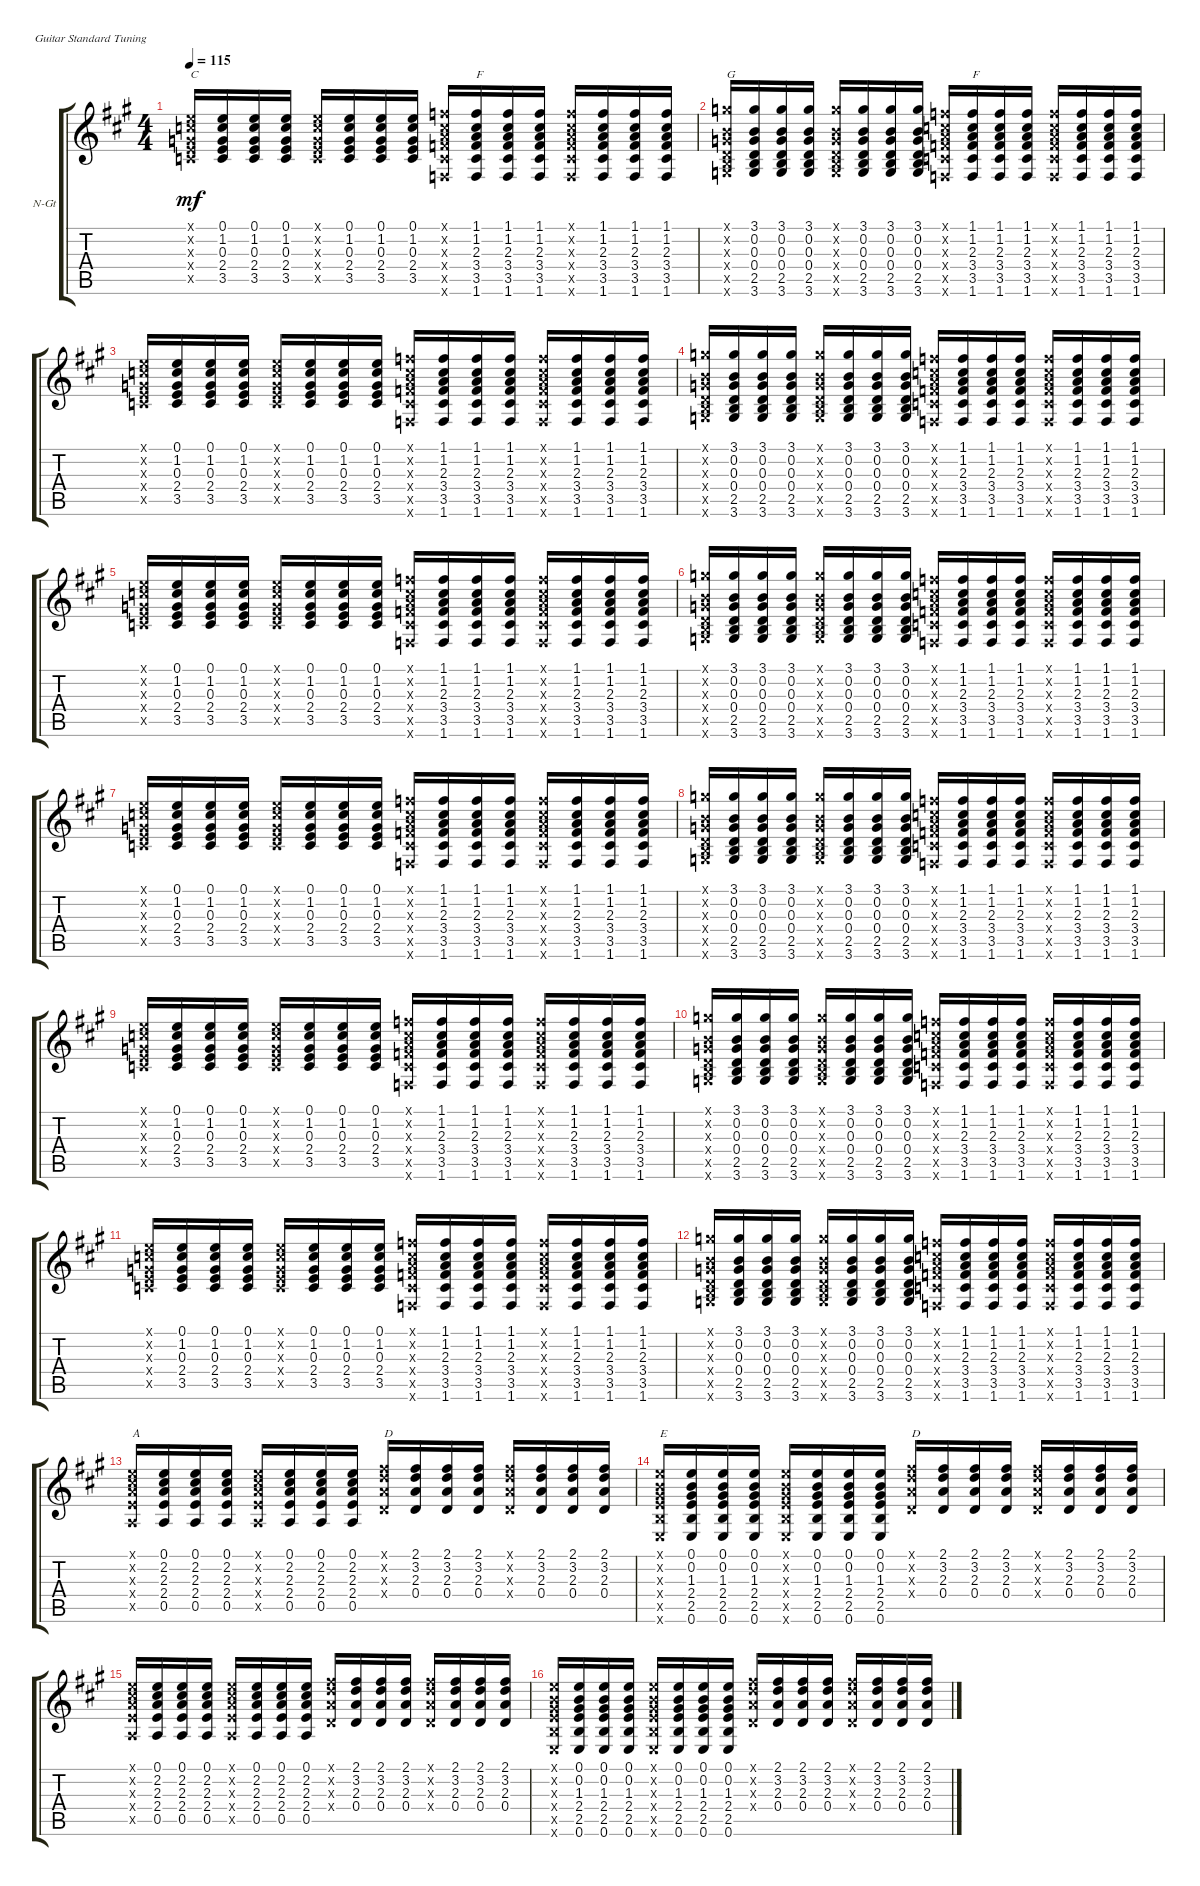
\defaultSystemsLayout 4
\bracketExtendMode groupsimilarinstruments
\firstSystemTrackNameOrientation horizontal
\otherSystemsTrackNameOrientation horizontal
\track ("Guitar 2" "N-Gt") {instrument acousticguitarnylon}
\staff {score tabs}
\tuning (E4 B3 G3 D3 A2 E2)
\ts (4 4)
\tempo 115
\clef g2
\scale
0.487395
\ks a
(0.1{x} 1.2{x} 0.3{x} 2.4{x} 3.5{x}).16{txt "C" dy mf instrument acousticguitarnylon} (0.1 1.2 0.3 2.4 3.5).16 (0.1 1.2 0.3 2.4 3.5).16 (0.1 1.2 0.3 2.4 3.5).16 (0.1{x} 1.2{x} 0.3{x} 2.4{x} 3.5{x}).16 (0.1 1.2 0.3 2.4 3.5).16 (0.1 1.2 0.3 2.4 3.5).16 (0.1 1.2 0.3 2.4 3.5).16 (1.1{x} 1.2{x} 2.3{x} 3.4{x} 3.5{x} 1.6{x}).16 (1.1 1.2 2.3 3.4 3.5 1.6).16{txt "F"} (1.1 1.2 2.3 3.4 3.5 1.6).16 (1.1 1.2 2.3 3.4 3.5 1.6).16 (1.1{x} 1.2{x} 2.3{x} 3.4{x} 3.5{x} 1.6{x}).16 (1.1 1.2 2.3 3.4 3.5 1.6).16 (1.1 1.2 2.3 3.4 3.5 1.6).16 (1.1 1.2 2.3 3.4 3.5 1.6).16 |
(3.1{x} 0.2{x} 0.3{x} 0.4{x} 2.5{x} 3.6{x}).16{txt "G"} (3.1 0.2 0.3 0.4 2.5 3.6).16 (3.1 0.2 0.3 0.4 2.5 3.6).16 (3.1 0.2 0.3 0.4 2.5 3.6).16 (3.1{x} 0.2{x} 0.3{x} 0.4{x} 2.5{x} 3.6{x}).16 (3.1 0.2 0.3 0.4 2.5 3.6).16 (3.1 0.2 0.3 0.4 2.5 3.6).16 (3.1 0.2 0.3 0.4 2.5 3.6).16 (1.1{x} 1.2{x} 2.3{x} 3.4{x} 3.5{x} 1.6{x}).16 (1.1 1.2 2.3 3.4 3.5 1.6).16{txt "F"} (1.1 1.2 2.3 3.4 3.5 1.6).16 (1.1 1.2 2.3 3.4 3.5 1.6).16 (1.1{x} 1.2{x} 2.3{x} 3.4{x} 3.5{x} 1.6{x}).16 (1.1 1.2 2.3 3.4 3.5 1.6).16 (1.1 1.2 2.3 3.4 3.5 1.6).16 (1.1 1.2 2.3 3.4 3.5 1.6).16 |
(0.1{x} 1.2{x} 0.3{x} 2.4{x} 3.5{x}).16 (0.1 1.2 0.3 2.4 3.5).16 (0.1 1.2 0.3 2.4 3.5).16 (0.1 1.2 0.3 2.4 3.5).16 (0.1{x} 1.2{x} 0.3{x} 2.4{x} 3.5{x}).16 (0.1 1.2 0.3 2.4 3.5).16 (0.1 1.2 0.3 2.4 3.5).16 (0.1 1.2 0.3 2.4 3.5).16 (1.1{x} 1.2{x} 2.3{x} 3.4{x} 3.5{x} 1.6{x}).16 (1.1 1.2 2.3 3.4 3.5 1.6).16 (1.1 1.2 2.3 3.4 3.5 1.6).16 (1.1 1.2 2.3 3.4 3.5 1.6).16 (1.1{x} 1.2{x} 2.3{x} 3.4{x} 3.5{x} 1.6{x}).16 (1.1 1.2 2.3 3.4 3.5 1.6).16 (1.1 1.2 2.3 3.4 3.5 1.6).16 (1.1 1.2 2.3 3.4 3.5 1.6).16 |
(3.1{x} 0.2{x} 0.3{x} 0.4{x} 2.5{x} 3.6{x}).16 (3.1 0.2 0.3 0.4 2.5 3.6).16 (3.1 0.2 0.3 0.4 2.5 3.6).16 (3.1 0.2 0.3 0.4 2.5 3.6).16 (3.1{x} 0.2{x} 0.3{x} 0.4{x} 2.5{x} 3.6{x}).16 (3.1 0.2 0.3 0.4 2.5 3.6).16 (3.1 0.2 0.3 0.4 2.5 3.6).16 (3.1 0.2 0.3 0.4 2.5 3.6).16 (1.1{x} 1.2{x} 2.3{x} 3.4{x} 3.5{x} 1.6{x}).16 (1.1 1.2 2.3 3.4 3.5 1.6).16 (1.1 1.2 2.3 3.4 3.5 1.6).16 (1.1 1.2 2.3 3.4 3.5 1.6).16 (1.1{x} 1.2{x} 2.3{x} 3.4{x} 3.5{x} 1.6{x}).16 (1.1 1.2 2.3 3.4 3.5 1.6).16 (1.1 1.2 2.3 3.4 3.5 1.6).16 (1.1 1.2 2.3 3.4 3.5 1.6).16 |
(0.1{x} 1.2{x} 0.3{x} 2.4{x} 3.5{x}).16 (0.1 1.2 0.3 2.4 3.5).16 (0.1 1.2 0.3 2.4 3.5).16 (0.1 1.2 0.3 2.4 3.5).16 (0.1{x} 1.2{x} 0.3{x} 2.4{x} 3.5{x}).16 (0.1 1.2 0.3 2.4 3.5).16 (0.1 1.2 0.3 2.4 3.5).16 (0.1 1.2 0.3 2.4 3.5).16 (1.1{x} 1.2{x} 2.3{x} 3.4{x} 3.5{x} 1.6{x}).16 (1.1 1.2 2.3 3.4 3.5 1.6).16 (1.1 1.2 2.3 3.4 3.5 1.6).16 (1.1 1.2 2.3 3.4 3.5 1.6).16 (1.1{x} 1.2{x} 2.3{x} 3.4{x} 3.5{x} 1.6{x}).16 (1.1 1.2 2.3 3.4 3.5 1.6).16 (1.1 1.2 2.3 3.4 3.5 1.6).16 (1.1 1.2 2.3 3.4 3.5 1.6).16 |
(3.1{x} 0.2{x} 0.3{x} 0.4{x} 2.5{x} 3.6{x}).16 (3.1 0.2 0.3 0.4 2.5 3.6).16 (3.1 0.2 0.3 0.4 2.5 3.6).16 (3.1 0.2 0.3 0.4 2.5 3.6).16 (3.1{x} 0.2{x} 0.3{x} 0.4{x} 2.5{x} 3.6{x}).16 (3.1 0.2 0.3 0.4 2.5 3.6).16 (3.1 0.2 0.3 0.4 2.5 3.6).16 (3.1 0.2 0.3 0.4 2.5 3.6).16 (1.1{x} 1.2{x} 2.3{x} 3.4{x} 3.5{x} 1.6{x}).16 (1.1 1.2 2.3 3.4 3.5 1.6).16 (1.1 1.2 2.3 3.4 3.5 1.6).16 (1.1 1.2 2.3 3.4 3.5 1.6).16 (1.1{x} 1.2{x} 2.3{x} 3.4{x} 3.5{x} 1.6{x}).16 (1.1 1.2 2.3 3.4 3.5 1.6).16 (1.1 1.2 2.3 3.4 3.5 1.6).16 (1.1 1.2 2.3 3.4 3.5 1.6).16 |
(0.1{x} 1.2{x} 0.3{x} 2.4{x} 3.5{x}).16 (0.1 1.2 0.3 2.4 3.5).16 (0.1 1.2 0.3 2.4 3.5).16 (0.1 1.2 0.3 2.4 3.5).16 (0.1{x} 1.2{x} 0.3{x} 2.4{x} 3.5{x}).16 (0.1 1.2 0.3 2.4 3.5).16 (0.1 1.2 0.3 2.4 3.5).16 (0.1 1.2 0.3 2.4 3.5).16 (1.1{x} 1.2{x} 2.3{x} 3.4{x} 3.5{x} 1.6{x}).16 (1.1 1.2 2.3 3.4 3.5 1.6).16 (1.1 1.2 2.3 3.4 3.5 1.6).16 (1.1 1.2 2.3 3.4 3.5 1.6).16 (1.1{x} 1.2{x} 2.3{x} 3.4{x} 3.5{x} 1.6{x}).16 (1.1 1.2 2.3 3.4 3.5 1.6).16 (1.1 1.2 2.3 3.4 3.5 1.6).16 (1.1 1.2 2.3 3.4 3.5 1.6).16 |
(3.1{x} 0.2{x} 0.3{x} 0.4{x} 2.5{x} 3.6{x}).16 (3.1 0.2 0.3 0.4 2.5 3.6).16 (3.1 0.2 0.3 0.4 2.5 3.6).16 (3.1 0.2 0.3 0.4 2.5 3.6).16 (3.1{x} 0.2{x} 0.3{x} 0.4{x} 2.5{x} 3.6{x}).16 (3.1 0.2 0.3 0.4 2.5 3.6).16 (3.1 0.2 0.3 0.4 2.5 3.6).16 (3.1 0.2 0.3 0.4 2.5 3.6).16 (1.1{x} 1.2{x} 2.3{x} 3.4{x} 3.5{x} 1.6{x}).16 (1.1 1.2 2.3 3.4 3.5 1.6).16 (1.1 1.2 2.3 3.4 3.5 1.6).16 (1.1 1.2 2.3 3.4 3.5 1.6).16 (1.1{x} 1.2{x} 2.3{x} 3.4{x} 3.5{x} 1.6{x}).16 (1.1 1.2 2.3 3.4 3.5 1.6).16 (1.1 1.2 2.3 3.4 3.5 1.6).16 (1.1 1.2 2.3 3.4 3.5 1.6).16 |
(0.1{x} 1.2{x} 0.3{x} 2.4{x} 3.5{x}).16 (0.1 1.2 0.3 2.4 3.5).16 (0.1 1.2 0.3 2.4 3.5).16 (0.1 1.2 0.3 2.4 3.5).16 (0.1{x} 1.2{x} 0.3{x} 2.4{x} 3.5{x}).16 (0.1 1.2 0.3 2.4 3.5).16 (0.1 1.2 0.3 2.4 3.5).16 (0.1 1.2 0.3 2.4 3.5).16 (1.1{x} 1.2{x} 2.3{x} 3.4{x} 3.5{x} 1.6{x}).16 (1.1 1.2 2.3 3.4 3.5 1.6).16 (1.1 1.2 2.3 3.4 3.5 1.6).16 (1.1 1.2 2.3 3.4 3.5 1.6).16 (1.1{x} 1.2{x} 2.3{x} 3.4{x} 3.5{x} 1.6{x}).16 (1.1 1.2 2.3 3.4 3.5 1.6).16 (1.1 1.2 2.3 3.4 3.5 1.6).16 (1.1 1.2 2.3 3.4 3.5 1.6).16 |
(3.1{x} 0.2{x} 0.3{x} 0.4{x} 2.5{x} 3.6{x}).16 (3.1 0.2 0.3 0.4 2.5 3.6).16 (3.1 0.2 0.3 0.4 2.5 3.6).16 (3.1 0.2 0.3 0.4 2.5 3.6).16 (3.1{x} 0.2{x} 0.3{x} 0.4{x} 2.5{x} 3.6{x}).16 (3.1 0.2 0.3 0.4 2.5 3.6).16 (3.1 0.2 0.3 0.4 2.5 3.6).16 (3.1 0.2 0.3 0.4 2.5 3.6).16 (1.1{x} 1.2{x} 2.3{x} 3.4{x} 3.5{x} 1.6{x}).16 (1.1 1.2 2.3 3.4 3.5 1.6).16 (1.1 1.2 2.3 3.4 3.5 1.6).16 (1.1 1.2 2.3 3.4 3.5 1.6).16 (1.1{x} 1.2{x} 2.3{x} 3.4{x} 3.5{x} 1.6{x}).16 (1.1 1.2 2.3 3.4 3.5 1.6).16 (1.1 1.2 2.3 3.4 3.5 1.6).16 (1.1 1.2 2.3 3.4 3.5 1.6).16 |
(0.1{x} 1.2{x} 0.3{x} 2.4{x} 3.5{x}).16 (0.1 1.2 0.3 2.4 3.5).16 (0.1 1.2 0.3 2.4 3.5).16 (0.1 1.2 0.3 2.4 3.5).16 (0.1{x} 1.2{x} 0.3{x} 2.4{x} 3.5{x}).16 (0.1 1.2 0.3 2.4 3.5).16 (0.1 1.2 0.3 2.4 3.5).16 (0.1 1.2 0.3 2.4 3.5).16 (1.1{x} 1.2{x} 2.3{x} 3.4{x} 3.5{x} 1.6{x}).16 (1.1 1.2 2.3 3.4 3.5 1.6).16 (1.1 1.2 2.3 3.4 3.5 1.6).16 (1.1 1.2 2.3 3.4 3.5 1.6).16 (1.1{x} 1.2{x} 2.3{x} 3.4{x} 3.5{x} 1.6{x}).16 (1.1 1.2 2.3 3.4 3.5 1.6).16 (1.1 1.2 2.3 3.4 3.5 1.6).16 (1.1 1.2 2.3 3.4 3.5 1.6).16 |
(3.1{x} 0.2{x} 0.3{x} 0.4{x} 2.5{x} 3.6{x}).16 (3.1 0.2 0.3 0.4 2.5 3.6).16 (3.1 0.2 0.3 0.4 2.5 3.6).16 (3.1 0.2 0.3 0.4 2.5 3.6).16 (3.1{x} 0.2{x} 0.3{x} 0.4{x} 2.5{x} 3.6{x}).16 (3.1 0.2 0.3 0.4 2.5 3.6).16 (3.1 0.2 0.3 0.4 2.5 3.6).16 (3.1 0.2 0.3 0.4 2.5 3.6).16 (1.1{x} 1.2{x} 2.3{x} 3.4{x} 3.5{x} 1.6{x}).16 (1.1 1.2 2.3 3.4 3.5 1.6).16 (1.1 1.2 2.3 3.4 3.5 1.6).16 (1.1 1.2 2.3 3.4 3.5 1.6).16 (1.1{x} 1.2{x} 2.3{x} 3.4{x} 3.5{x} 1.6{x}).16 (1.1 1.2 2.3 3.4 3.5 1.6).16 (1.1 1.2 2.3 3.4 3.5 1.6).16 (1.1 1.2 2.3 3.4 3.5 1.6).16 |
(0.1{x} 2.2{x} 2.3{x} 2.4{x} 0.5{x}).16{txt "A"} (0.1 2.2 2.3 2.4 0.5).16 (0.1 2.2 2.3 2.4 0.5).16 (0.1 2.2 2.3 2.4 0.5).16 (0.1{x} 2.2{x} 2.3{x} 2.4{x} 0.5{x}).16 (0.1 2.2 2.3 2.4 0.5).16 (0.1 2.2 2.3 2.4 0.5).16 (0.1 2.2 2.3 2.4 0.5).16 (2.1{x} 3.2{x} 2.3{x} 0.4{x}).16{txt "D"} (2.1 3.2 2.3 0.4).16 (2.1 3.2 2.3 0.4).16 (2.1 3.2 2.3 0.4).16 (2.1{x} 3.2{x} 2.3{x} 0.4{x}).16 (2.1 3.2 2.3 0.4).16 (2.1 3.2 2.3 0.4).16 (2.1 3.2 2.3 0.4).16 |
(0.1{x} 0.2{x} 1.3{x} 2.4{x} 2.5{x} 0.6{x}).16{txt "E"} (0.1 0.2 1.3 2.4 2.5 0.6).16 (0.1 0.2 1.3 2.4 2.5 0.6).16 (0.1 0.2 1.3 2.4 2.5 0.6).16 (0.1{x} 0.2{x} 1.3{x} 2.4{x} 2.5{x} 0.6{x}).16 (0.1 0.2 1.3 2.4 2.5 0.6).16 (0.1 0.2 1.3 2.4 2.5 0.6).16 (0.1 0.2 1.3 2.4 2.5 0.6).16 (2.1{x} 3.2{x} 2.3{x} 0.4{x}).16{txt "D"} (2.1 3.2 2.3 0.4).16 (2.1 3.2 2.3 0.4).16 (2.1 3.2 2.3 0.4).16 (2.1{x} 3.2{x} 2.3{x} 0.4{x}).16 (2.1 3.2 2.3 0.4).16 (2.1 3.2 2.3 0.4).16 (2.1 3.2 2.3 0.4).16 |
(0.1{x} 2.2{x} 2.3{x} 2.4{x} 0.5{x}).16 (0.1 2.2 2.3 2.4 0.5).16 (0.1 2.2 2.3 2.4 0.5).16 (0.1 2.2 2.3 2.4 0.5).16 (0.1{x} 2.2{x} 2.3{x} 2.4{x} 0.5{x}).16 (0.1 2.2 2.3 2.4 0.5).16 (0.1 2.2 2.3 2.4 0.5).16 (0.1 2.2 2.3 2.4 0.5).16 (2.1{x} 3.2{x} 2.3{x} 0.4{x}).16 (2.1 3.2 2.3 0.4).16 (2.1 3.2 2.3 0.4).16 (2.1 3.2 2.3 0.4).16 (2.1{x} 3.2{x} 2.3{x} 0.4{x}).16 (2.1 3.2 2.3 0.4).16 (2.1 3.2 2.3 0.4).16 (2.1 3.2 2.3 0.4).16 |
(0.1{x} 0.2{x} 1.3{x} 2.4{x} 2.5{x} 0.6{x}).16 (0.1 0.2 1.3 2.4 2.5 0.6).16 (0.1 0.2 1.3 2.4 2.5 0.6).16 (0.1 0.2 1.3 2.4 2.5 0.6).16 (0.1{x} 0.2{x} 1.3{x} 2.4{x} 2.5{x} 0.6{x}).16 (0.1 0.2 1.3 2.4 2.5 0.6).16 (0.1 0.2 1.3 2.4 2.5 0.6).16 (0.1 0.2 1.3 2.4 2.5 0.6).16 (2.1{x} 3.2{x} 2.3{x} 0.4{x}).16 (2.1 3.2 2.3 0.4).16 (2.1 3.2 2.3 0.4).16 (2.1 3.2 2.3 0.4).16 (2.1{x} 3.2{x} 2.3{x} 0.4{x}).16 (2.1 3.2 2.3 0.4).16 (2.1 3.2 2.3 0.4).16 (2.1 3.2 2.3 0.4).16
